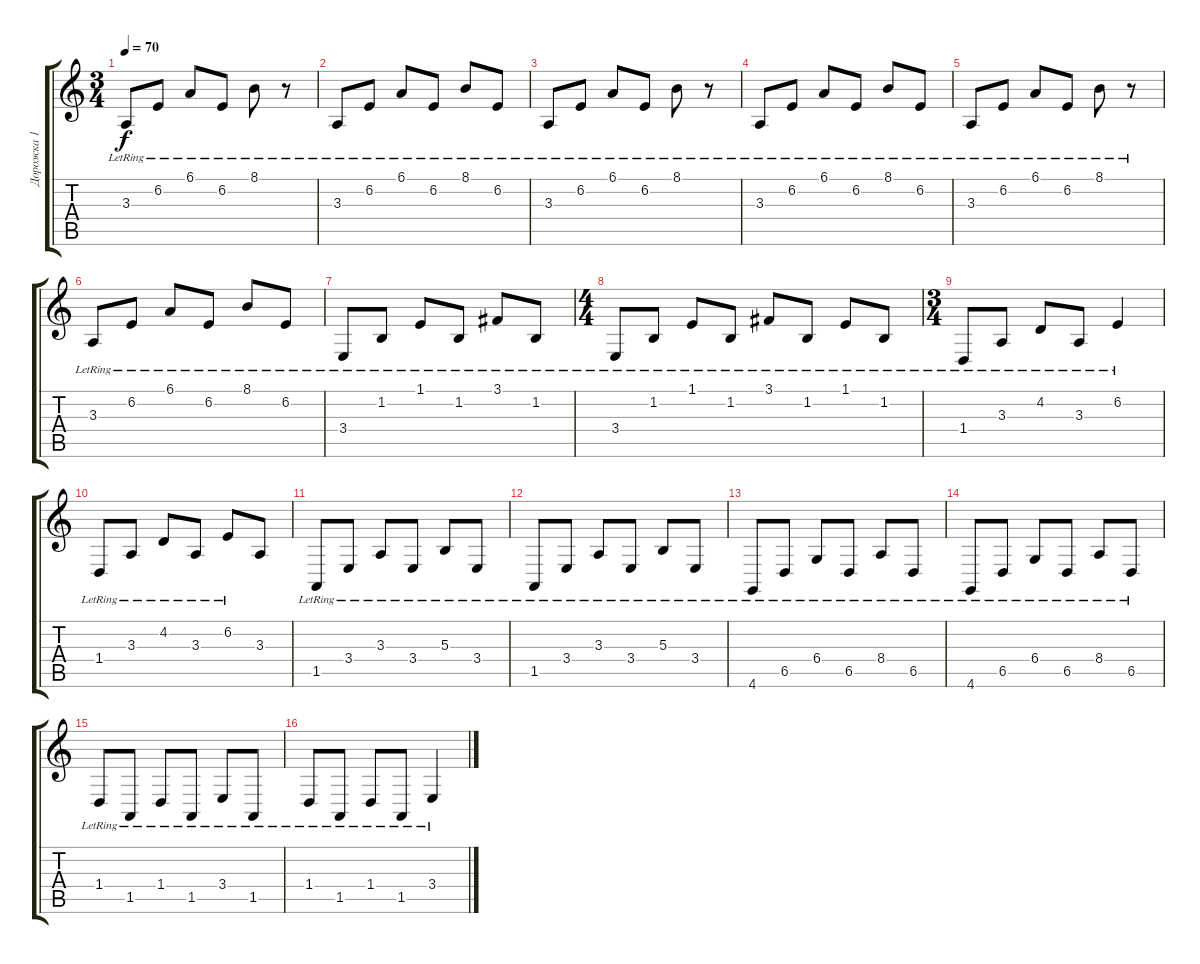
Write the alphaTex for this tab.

\track ("Дорожка 1" "Дорожка 1") {instrument brightacousticpiano}
\staff {score tabs}
\tuning (Eb4 Bb3 Gb3 Db3 Ab2 Eb2) {hide}
\ts (3 4)
\tempo 70
\clef g2
\ks c
3.3{lr}.8{dy f instrument brightacousticpiano} 6.2{lr}.8 6.1{lr}.8 6.2{lr}.8 8.1{lr}.8 r.8 |
3.3{lr}.8 6.2{lr}.8 6.1{lr}.8 6.2{lr}.8 8.1{lr}.8 6.2{lr}.8 |
3.3{lr}.8 6.2{lr}.8 6.1{lr}.8 6.2{lr}.8 8.1{lr}.8 r.8 |
3.3{lr}.8 6.2{lr}.8 6.1{lr}.8 6.2{lr}.8 8.1{lr}.8 6.2{lr}.8 |
3.3{lr}.8 6.2{lr}.8 6.1{lr}.8 6.2{lr}.8 8.1{lr}.8 r.8 |
3.3{lr}.8 6.2{lr}.8 6.1{lr}.8 6.2{lr}.8 8.1{lr}.8 6.2{lr}.8 |
3.4{lr}.8 1.2{lr}.8 1.1{lr}.8 1.2{lr}.8 3.1{lr}.8 1.2{lr}.8 |
\ts (4 4)
3.4{lr}.8 1.2{lr}.8 1.1{lr}.8 1.2{lr}.8 3.1{lr}.8 1.2{lr}.8 1.1{lr}.8 1.2{lr}.8 |
\ts (3 4)
1.4{lr}.8 3.3{lr}.8 4.2{lr}.8 3.3{lr}.8 6.2{lr}.4 |
1.4{lr}.8 3.3{lr}.8 4.2{lr}.8 3.3{lr}.8 6.2{lr}.8 3.3.8 |
1.5{lr}.8 3.4{lr}.8 3.3{lr}.8 3.4{lr}.8 5.3{lr}.8 3.4{lr}.8 |
1.5{lr}.8 3.4{lr}.8 3.3{lr}.8 3.4{lr}.8 5.3{lr}.8 3.4{lr}.8 |
4.6{lr}.8 6.5{lr}.8 6.4{lr}.8 6.5{lr}.8 8.4{lr}.8 6.5{lr}.8 |
4.6{lr}.8 6.5{lr}.8 6.4{lr}.8 6.5{lr}.8 8.4{lr}.8 6.5{lr}.8 |
1.4{lr}.8 1.5{lr}.8 1.4{lr}.8 1.5{lr}.8 3.4{lr}.8 1.5{lr}.8 |
1.4{lr}.8 1.5{lr}.8 1.4{lr}.8 1.5{lr}.8 3.4{lr}.4
